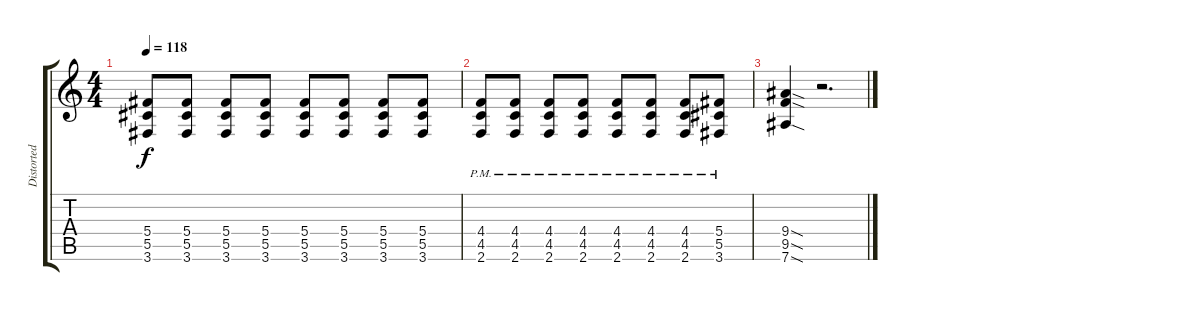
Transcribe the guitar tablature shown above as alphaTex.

\track ("Distorted Guitar" "Distorted ") {instrument distortionguitar}
\staff {score tabs}
\tuning (Eb4 Bb3 Gb3 Db3 Ab2 Eb2) {hide}
\ts (4 4)
\tempo 118
\clef g2
\ks c
(5.4 5.5 3.6).8{dy f} (5.4 5.5 3.6).8 (5.4 5.5 3.6).8 (5.4 5.5 3.6).8 (5.4 5.5 3.6).8 (5.4 5.5 3.6).8 (5.4 5.5 3.6).8 (5.4 5.5 3.6).8 |
(4.4{pm} 4.5{pm} 2.6{pm}).8 (4.4{pm} 4.5{pm} 2.6{pm}).8 (4.4{pm} 4.5{pm} 2.6{pm}).8 (4.4{pm} 4.5{pm} 2.6{pm}).8 (4.4{pm} 4.5{pm} 2.6{pm}).8 (4.4{pm} 4.5{pm} 2.6{pm}).8 (4.4{pm} 4.5{pm} 2.6{pm}).8 (5.4{pm} 5.5{pm} 3.6{pm}).8 |
(9.4{sod} 9.5{sod} 7.6{sod}).4 r.2{d}
